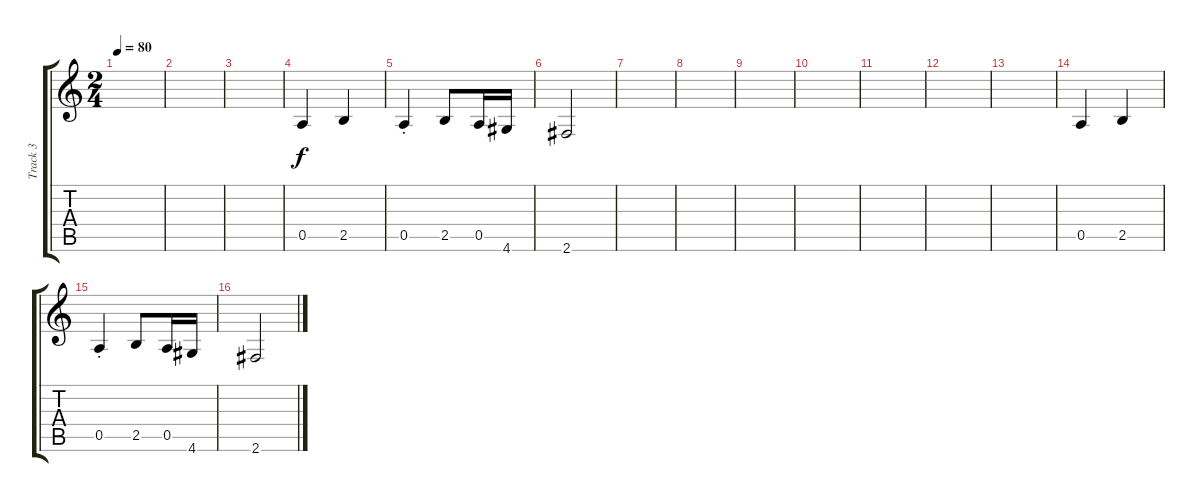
\track ("Track 3" "Track 3") {instrument electricbassfinger}
\staff {score tabs}
\tuning (E4 B3 G3 D3 A2 E2) {hide}
\ts (2 4)
\tempo 80
\clef g2
\ks c
|
|
|
0.5.4 2.5.4 |
0.5{st}.4 2.5.8 0.5.16 4.6.16 |
2.6.2 |
|
|
|
|
|
|
|
0.5.4 2.5.4 |
0.5{st}.4 2.5.8 0.5.16 4.6.16 |
2.6.2
